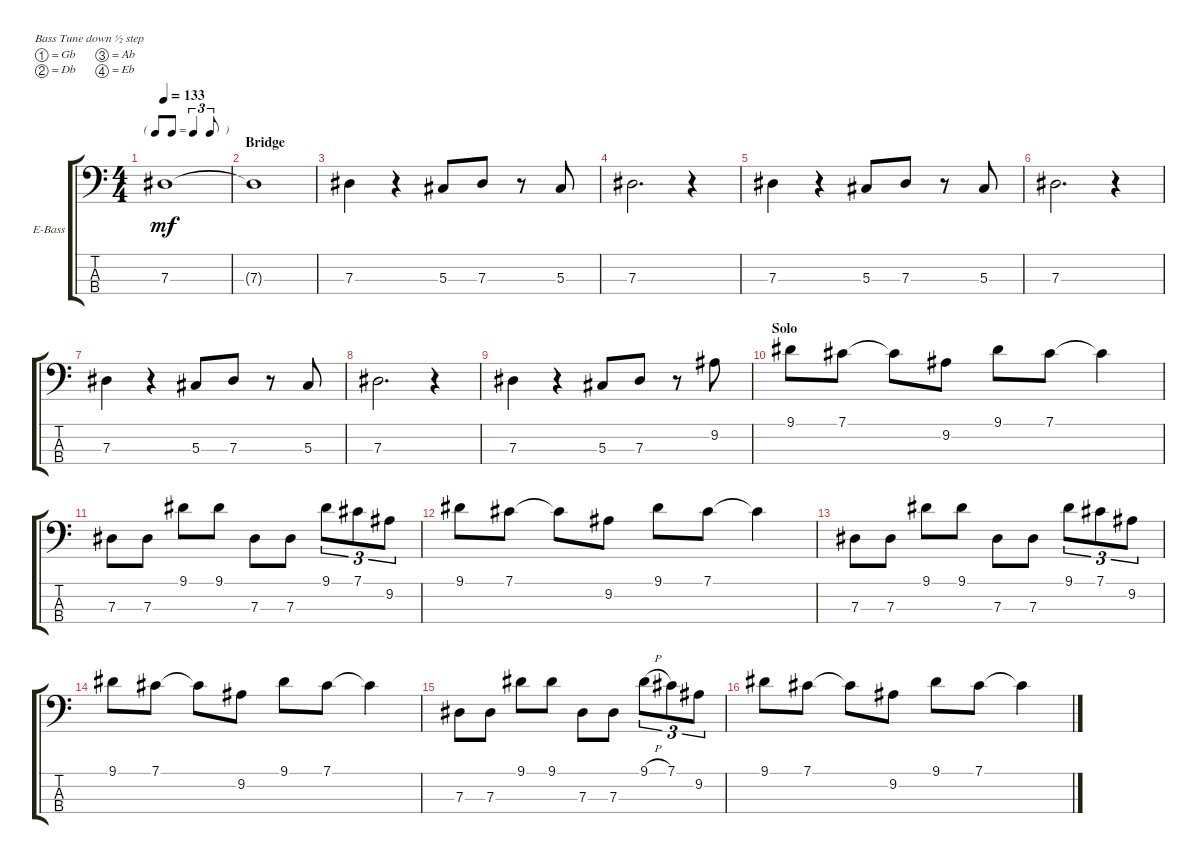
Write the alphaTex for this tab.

\defaultSystemsLayout 4
\bracketExtendMode groupsimilarinstruments
\firstSystemTrackNameOrientation horizontal
\otherSystemsTrackNameOrientation horizontal
\track ("GENE SIMMONS" "E-Bass") {solo instrument electricbassfinger}
\staff {score tabs}
\tuning (Gb2 Db2 Ab1 Eb1)
\ts (4 4)
\tf triplet8th
\tempo 133
\clef f4
\ks c
7.3.1{dy mf} |
\section ("" "Bridge")
7.3{t}.1 |
7.3.4 r.4 5.3.8 7.3.8 r.8 5.3.8 |
7.3.2{d} r.4 |
7.3.4 r.4 5.3.8 7.3.8 r.8 5.3.8 |
7.3.2{d} r.4 |
7.3.4 r.4 5.3.8 7.3.8 r.8 5.3.8 |
7.3.2{d} r.4 |
7.3.4 r.4 5.3.8 7.3.8 r.8 9.2.8 |
\section ("" "Solo")
9.1.8 7.1.8 7.1{t}.8 9.2.8 9.1.8 7.1.8 7.1{t}.4 |
7.3.8 7.3.8 9.1.8 9.1.8 7.3.8 7.3.8 9.1.8{tu (3 2)} 7.1.8{tu (3 2)} 9.2.8{tu (3 2)} |
9.1.8 7.1.8 7.1{t}.8 9.2.8 9.1.8 7.1.8 7.1{t}.4 |
7.3.8 7.3.8 9.1.8 9.1.8 7.3.8 7.3.8 9.1.8{tu (3 2)} 7.1.8{tu (3 2)} 9.2.8{tu (3 2)} |
9.1.8 7.1.8 7.1{t}.8 9.2.8 9.1.8 7.1.8 7.1{t}.4 |
7.3.8 7.3.8 9.1.8 9.1.8 7.3.8 7.3.8 9.1{h}.8{tu (3 2)} 7.1.8{tu (3 2)} 9.2.8{tu (3 2)} |
9.1.8 7.1.8 7.1{t}.8 9.2.8 9.1.8 7.1.8 7.1{t}.4
